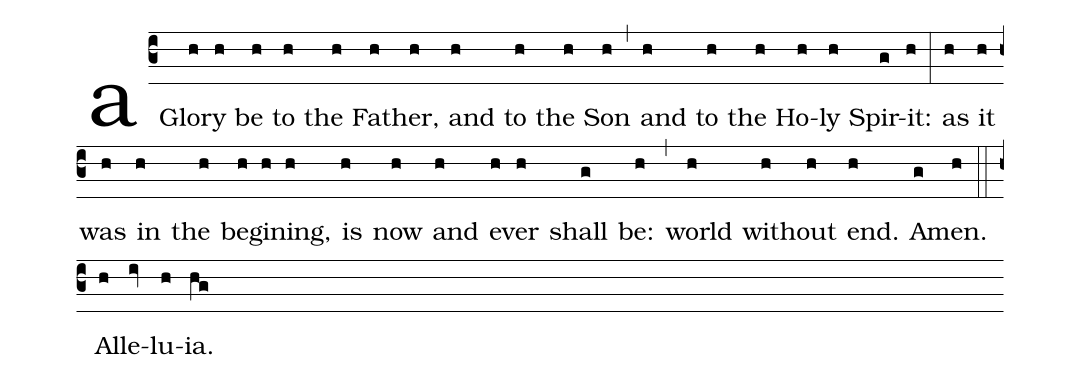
%%
(c3) <sp>a</sp> Glo(h)ry(h) be(h) to(h) the(h) Fa(h)ther,(h) and(h) to(h) the(h) Son(h) (,) and(h) to(h) the(h) Ho(h)ly(h) Spir(g)it:(h) (:) as(h) it(h) was(h) in(h) the(h) be(h)gin(h)ing,(h) is(h) now(h) and(h) ev(h)er(h) shall(g) be:(h) (,) world(h) with(h)out(h) end.(h) A(g)men.(h) (::) Al(h)le(iv)lu(h)ia.(hg)
